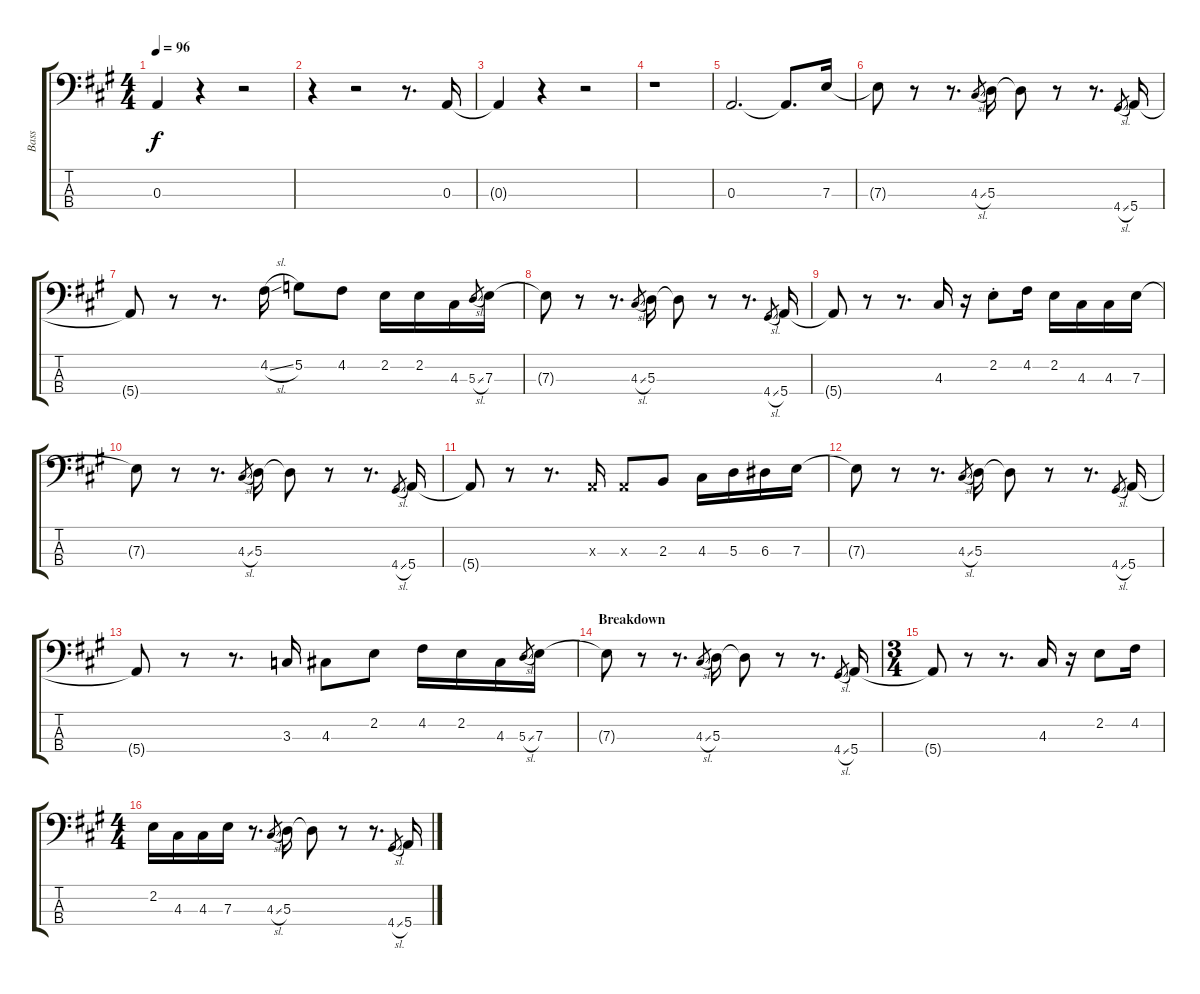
\track ("Bass" "Bass") {instrument electricbasspick}
\staff {score tabs}
\tuning (G2 D2 A1 E1) {hide}
\ts (4 4)
\tempo 96
\clef f4
\ks a
0.3{t}.4{dy f} r.4 r.2 |
r.4 r.2 r.8{d} 0.3.16 |
0.3{t}.4 r.4 r.2 |
r.1 |
0.3.2{d} 0.3{t}.8{d} 7.3.16 |
7.3{t}.8 r.8 r.8{d} 4.3{sl}.8{gr} 5.3.16 5.3{t}.8 r.8 r.8{d} 4.4{sl}.8{gr} 5.4.16 |
5.4{t}.8 r.8 r.8{d} 4.2{sl}.16 5.2.8 4.2.8 2.2.16 2.2.16 4.3.16 5.3{sl}.8{gr} 7.3.16 |
7.3{t}.8 r.8 r.8{d} 4.3{sl}.8{gr} 5.3.16 5.3{t}.8 r.8 r.8{d} 4.4{sl}.8{gr} 5.4.16 |
5.4{t}.8 r.8 r.8{d} 4.3.16 r.16 2.2{st}.8 4.2.16 2.2.16 4.3.16 4.3.16 7.3.16 |
7.3{t}.8 r.8 r.8{d} 4.3{sl}.8{gr} 5.3.16 5.3{t}.8 r.8 r.8{d} 4.4{sl}.8{gr} 5.4.16 |
5.4{t}.8 r.8 r.8{d} 0.3{x}.16 0.3{x}.8 2.3.8 4.3.16 5.3.16 6.3.16 7.3.16 |
7.3{t}.8 r.8 r.8{d} 4.3{sl}.8{gr} 5.3.16 5.3{t}.8 r.8 r.8{d} 4.4{sl}.8{gr} 5.4.16 |
5.4{t}.8 r.8 r.8{d} 3.3.16 4.3.8 2.2.8 4.2.16 2.2.16 4.3.16 5.3{sl}.8{gr} 7.3.16 |
\section ("" "Breakdown")
7.3{t}.8 r.8 r.8{d} 4.3{sl}.8{gr} 5.3.16 5.3{t}.8 r.8 r.8{d} 4.4{sl}.8{gr} 5.4.16 |
\ts (3 4)
5.4{t}.8 r.8 r.8{d} 4.3.16 r.16 2.2.8 4.2.16 |
\ts (4 4)
2.2.16 4.3.16 4.3.16 7.3.16 r.8{d} 4.3{sl}.8{gr} 5.3.16 5.3{t}.8 r.8 r.8{d} 4.4{sl}.8{gr} 5.4.16
